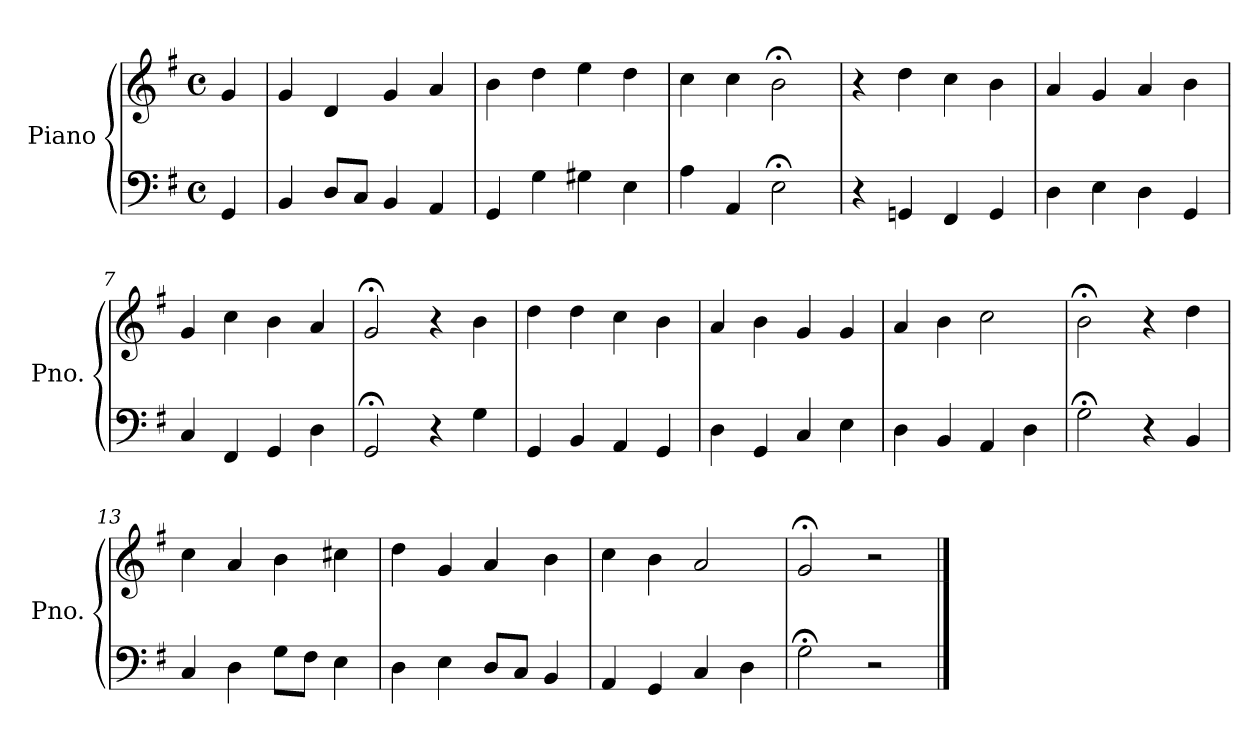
**kern	**kern
*part1	*part1
*staff2	*staff1
*I"Piano	*
*I'Pno.	*
*clefF4	*clefG2
*k[f#]	*k[f#]
*M4/4	*M4/4
*met(c)	*met(c)
=1	=1
4GG/	4g/
=2	=2
4BB/	4g/
8D/L	4d/
8C/J	.
4BB/	4g/
4AA/	4a/
=3	=3
4GG/	4b\
4G\	4dd\
4G#X\	4ee\
4E\	4dd\
=4	=4
4A\	4cc\
4AA/	4cc\
2E;<\	2b;<\
=5	=5
4r	4r
4GGn/	4dd\
4FF#/	4cc\
4GG/	4b\
=6	=6
4D\	4a/
4E\	4g/
4D\	4a/
4GG/	4b\
=7	=7
4C/	4g/
4FF#/	4cc\
4GG/	4b\
4D\	4a/
=8	=8
2GG;</	2g;</
4r	4r
4G\	4b\
!!LO:LB:g=z
=9	=9
4GG/	4dd\
4BB/	4dd\
4AA/	4cc\
4GG/	4b\
=10	=10
4D\	4a/
4GG/	4b\
4C/	4g/
4E\	4g/
=11	=11
4D\	4a/
4BB/	4b\
4AA/	2cc\
4D\	.
=12	=12
2G;<\	2b;<\
4r	4r
4BB/	4dd\
=13	=13
4C/	4cc\
4D\	4a/
8G\L	4b\
8F#\J	.
4E\	4cc#X\
=14	=14
4D\	4dd\
4E\	4g/
8D/L	4a/
8C/J	.
4BB/	4b\
=15	=15
4AA/	4cc\
4GG/	4b\
4C/	2a/
4D\	.
=16	=16
2G;<\	2g;</
2r	2r
==	==
*-	*-
